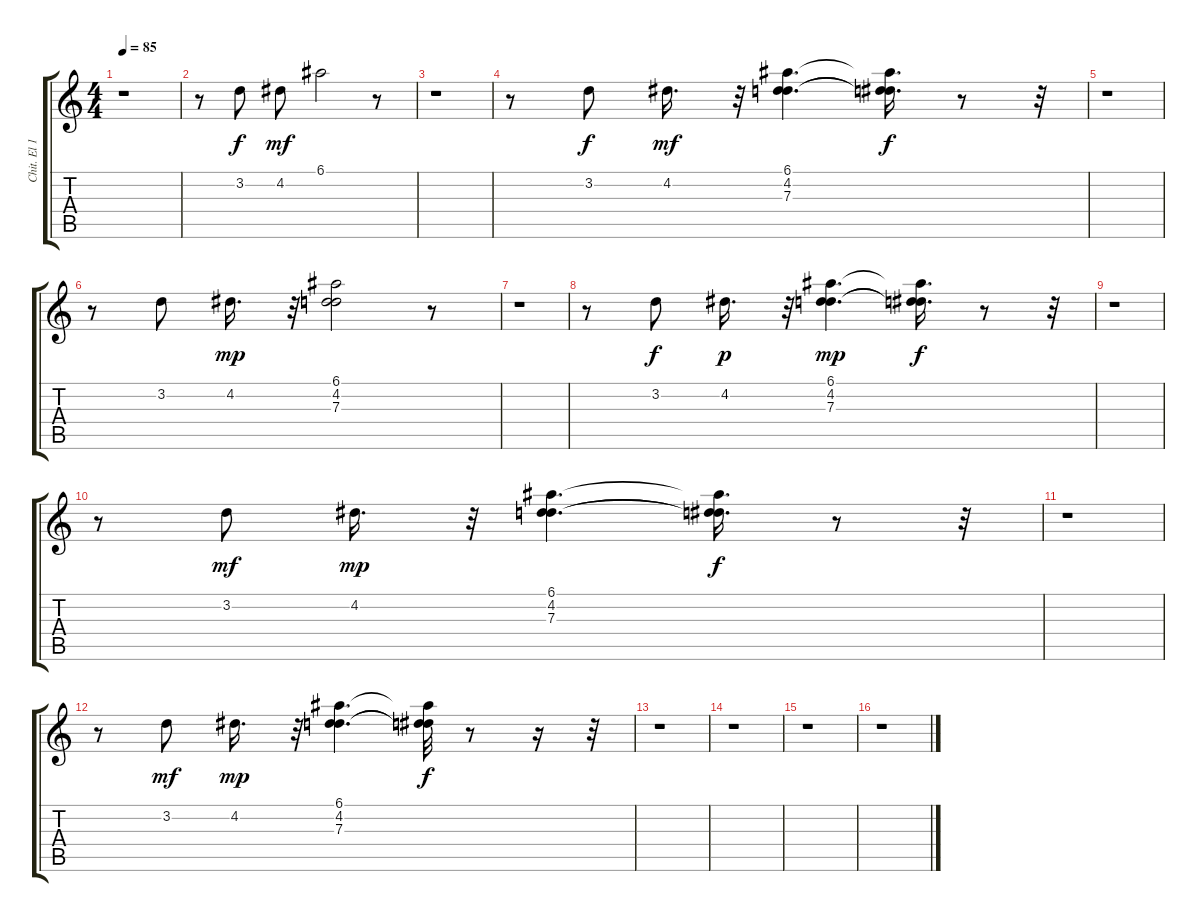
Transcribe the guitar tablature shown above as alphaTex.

\track ("Chit. El 1" "Chit. El 1") {instrument acousticguitarsteel}
\staff {score tabs}
\tuning (E4 B3 G3 D3 A2 E2) {hide}
\ts (4 4)
\tempo 85
\clef g2
\ks c
r.1{dy mp} |
r.8 3.2.8{dy f} 4.2.8{dy mf} 6.1.2 r.8 |
r.1 |
r.8 3.2.8{dy f} 4.2.16{d dy mf} r.32 (6.1 4.2 7.3).4{d} (6.1{t} 4.2{t} 7.3{t}).16{d dy f} r.8 r.32 |
r.1 |
r.8 3.2.8 4.2.16{d dy mp} r.32 (6.1 4.2 7.3).2 r.8 |
r.1 |
r.8 3.2.8{dy f} 4.2.16{d dy p} r.32 (6.1 4.2 7.3).4{d dy mp} (6.1{t} 4.2{t} 7.3{t}).16{d dy f} r.8 r.32 |
r.1 |
r.8 3.2.8{dy mf} 4.2.16{d dy mp} r.32 (6.1 4.2 7.3).4{d} (6.1{t} 4.2{t} 7.3{t}).16{d dy f} r.8 r.32 |
r.1 |
r.8 3.2.8{dy mf} 4.2.16{d dy mp} r.32 (6.1 4.2 7.3).4{d} (6.1{t} 4.2{t} 7.3{t}).32{dy f} r.8 r.16 r.32 |
r.1 |
r.1 |
r.1 |
r.1
